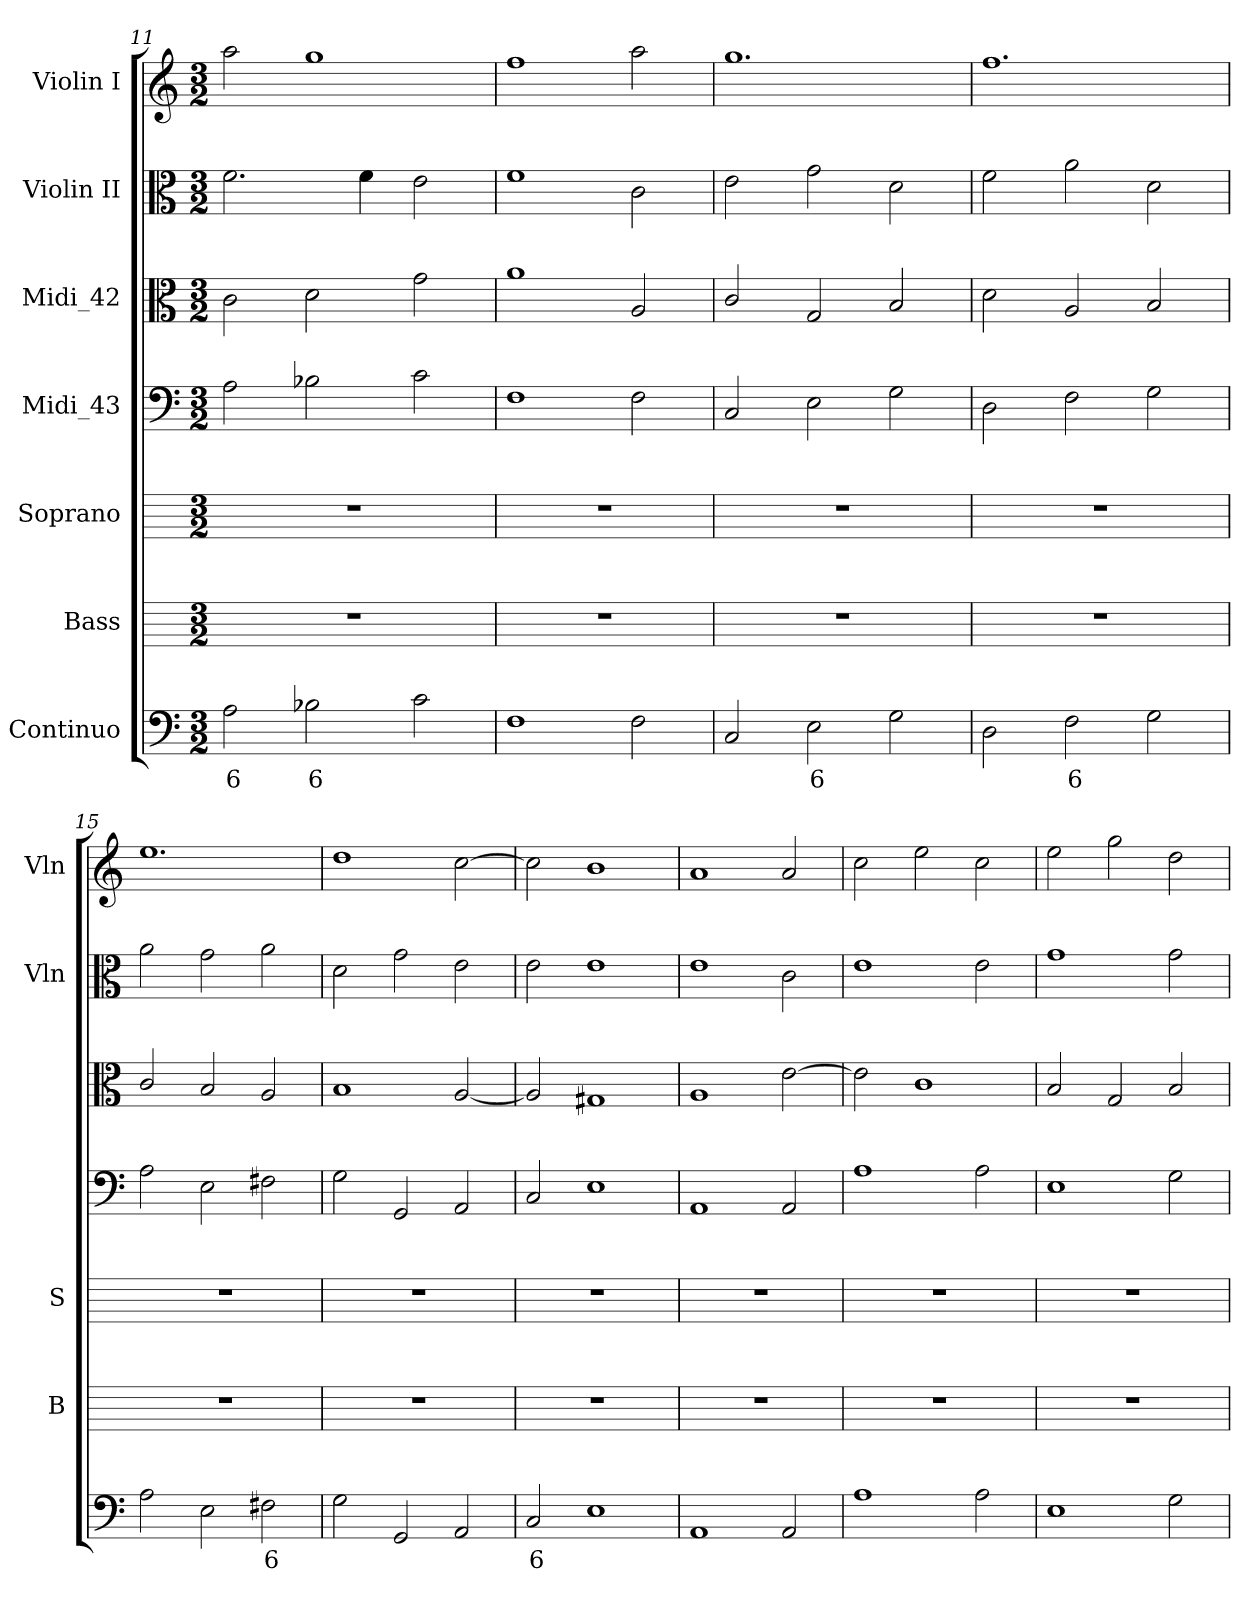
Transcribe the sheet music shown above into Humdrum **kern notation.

**kern	**text	**kern	**kern	**kern	**kern	**kern	**kern
*part7	*part7	*part6	*part5	*part4	*part3	*part2	*part1
*staff7	*staff7	*staff6	*staff5	*staff4	*staff3	*staff2	*staff1
*I"Continuo	*	*I"Bass	*I"Soprano	*I"Midi_43	*I"Midi_42	*I"Violin II	*I"Violin I
*	*	*I'B	*I'S	*	*	*I'Vln	*I'Vln
!!LO:LB:g=z
*clefF4	*	*	*	*clefF4	*clefC3	*clefC3	*clefG2
*k[]	*	*	*	*k[]	*k[]	*k[]	*k[]
*C:	*	*	*	*C:	*C:	*C:	*C:
*M3/2	*	*M3/2	*M3/2	*M3/2	*M3/2	*M3/2	*M3/2
=11	=11	=11	=11	=11	=11	=11	=11
!	!LO:LY:b	!	!	!	!	!	!
2A	6	1.r	1.r	2A	2c	2.f	2aa
!	!LO:LY:b	!	!	!	!	!	!
2B-X	6	.	.	2B-X	2d	.	1gg
.	.	.	.	.	.	4f	.
2c	.	.	.	2c	2g	2e	.
=12	=12	=12	=12	=12	=12	=12	=12
1F	.	1.r	1.r	1F	1a	1f	1ff
2F	.	.	.	2F	2A	2c	2aa
=13	=13	=13	=13	=13	=13	=13	=13
2C	.	1.r	1.r	2C	2c/	2e	1.gg
!	!LO:LY:b	!	!	!	!	!	!
2E	6	.	.	2E	2G	2g	.
2G	.	.	.	2G	2B	2d	.
=14	=14	=14	=14	=14	=14	=14	=14
2D	.	1.r	1.r	2D	2d	2f	1.ff
!	!LO:LY:b	!	!	!	!	!	!
2F	6	.	.	2F	2A	2a	.
2G	.	.	.	2G	2B	2d	.
=15	=15	=15	=15	=15	=15	=15	=15
2A	.	1.r	1.r	2A	2c/	2a	1.ee
2E	.	.	.	2E	2B	2g	.
!	!LO:LY:b	!	!	!	!	!	!
2F#X	6	.	.	2F#X	2A	2a	.
=16	=16	=16	=16	=16	=16	=16	=16
2G	.	1.r	1.r	2G	1B	2d	1dd
2GG	.	.	.	2GG	.	2g	.
2AA	.	.	.	2AA	[2A	2e\	[2cc
=17	=17	=17	=17	=17	=17	=17	=17
!	!LO:LY:b	!	!	!	!	!	!
2C	6	1.r	1.r	2C	2A]	2e\	2cc]
1E	.	.	.	1E	1G#X	1e	1b
=18	=18	=18	=18	=18	=18	=18	=18
1AA	.	1.r	1.r	1AA	1A	1e	1a
2AA	.	.	.	2AA	[2e	2c	2a
=19	=19	=19	=19	=19	=19	=19	=19
1A	.	1.r	1.r	1A	2e]	1e	2cc
.	.	.	.	.	1c	.	2ee
2A	.	.	.	2A	.	2e	2cc
=20	=20	=20	=20	=20	=20	=20	=20
1E	.	1.r	1.r	1E	2B	1g	2ee
.	.	.	.	.	2G	.	2gg
2G	.	.	.	2G	2B	2g	2dd
=	=	=	=	=	=	=	=
*-	*-	*-	*-	*-	*-	*-	*-
